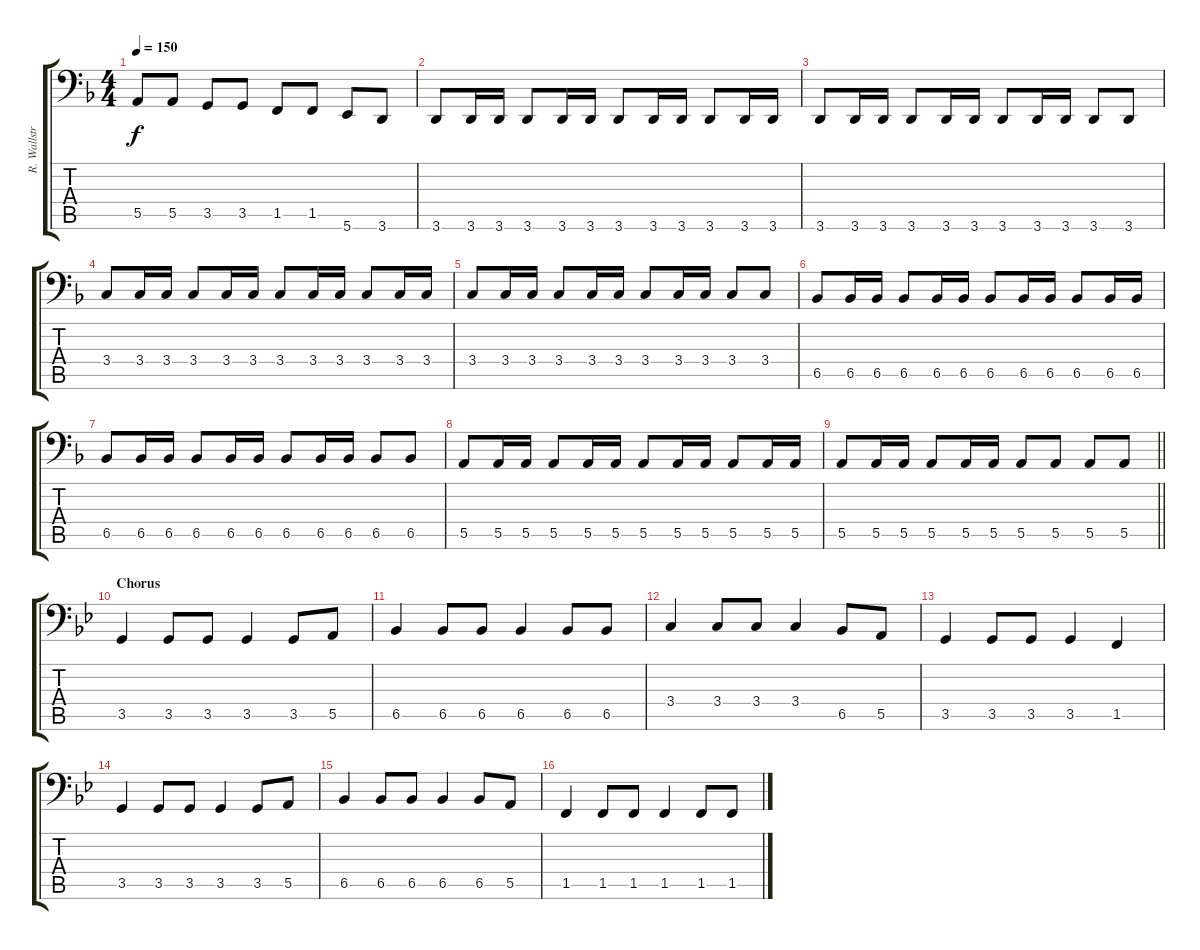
\track ("R. Wallström (Bass)" "R. Wallstr") {instrument electricbassfinger}
\staff {score tabs}
\tuning (C3 G2 D2 A1 E1 B0) {hide}
\ts (4 4)
\tempo 150
\clef f4
\ks dminor
5.5.8{dy f} 5.5.8 3.5.8 3.5.8 1.5.8 1.5.8 5.6.8 3.6.8 |
3.6.8 3.6.16 3.6.16 3.6.8 3.6.16 3.6.16 3.6.8 3.6.16 3.6.16 3.6.8 3.6.16 3.6.16 |
3.6.8 3.6.16 3.6.16 3.6.8 3.6.16 3.6.16 3.6.8 3.6.16 3.6.16 3.6.8 3.6.8 |
3.4.8 3.4.16 3.4.16 3.4.8 3.4.16 3.4.16 3.4.8 3.4.16 3.4.16 3.4.8 3.4.16 3.4.16 |
3.4.8 3.4.16 3.4.16 3.4.8 3.4.16 3.4.16 3.4.8 3.4.16 3.4.16 3.4.8 3.4.8 |
6.5.8 6.5.16 6.5.16 6.5.8 6.5.16 6.5.16 6.5.8 6.5.16 6.5.16 6.5.8 6.5.16 6.5.16 |
6.5.8 6.5.16 6.5.16 6.5.8 6.5.16 6.5.16 6.5.8 6.5.16 6.5.16 6.5.8 6.5.8 |
5.5.8 5.5.16 5.5.16 5.5.8 5.5.16 5.5.16 5.5.8 5.5.16 5.5.16 5.5.8 5.5.16 5.5.16 |
\barLineRight lightlight
5.5.8 5.5.16 5.5.16 5.5.8 5.5.16 5.5.16 5.5.8 5.5.8 5.5.8 5.5.8 |
\section ("" "Chorus")
\ks gminor
3.5.4 3.5.8 3.5.8 3.5.4 3.5.8 5.5.8 |
6.5.4 6.5.8 6.5.8 6.5.4 6.5.8 6.5.8 |
3.4.4 3.4.8 3.4.8 3.4.4 6.5.8 5.5.8 |
3.5.4 3.5.8 3.5.8 3.5.4 1.5.4 |
3.5.4 3.5.8 3.5.8 3.5.4 3.5.8 5.5.8 |
6.5.4 6.5.8 6.5.8 6.5.4 6.5.8 5.5.8 |
1.5.4 1.5.8 1.5.8 1.5.4 1.5.8 1.5.8
